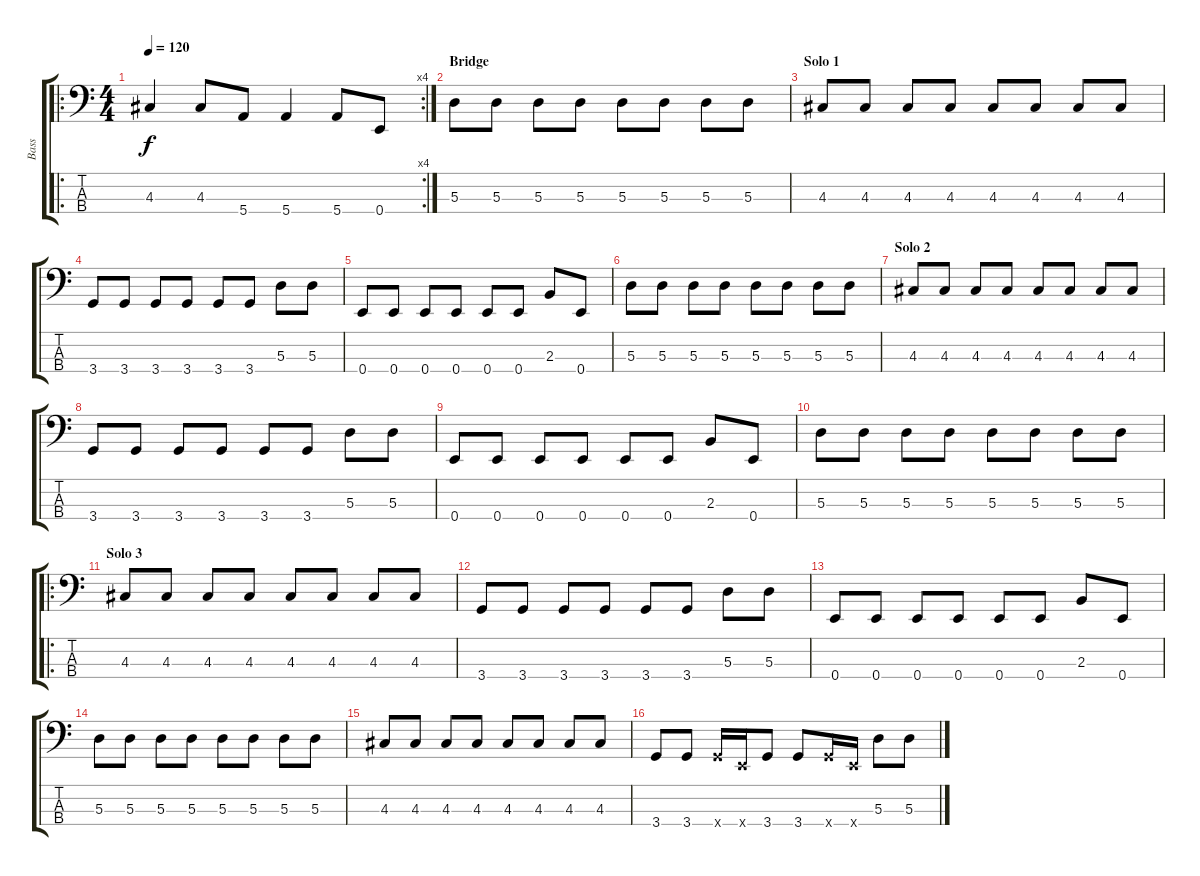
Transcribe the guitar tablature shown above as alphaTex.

\track ("Bass" "Bass") {instrument electricbasspick}
\staff {score tabs}
\tuning (G2 D2 A1 E1) {hide}
\ro
\rc 4
\ts (4 4)
\tempo 120
\clef f4
\ks c
4.3.4{dy f} 4.3.8 5.4.8 5.4.4 5.4.8 0.4.8 |
\section ("" "Bridge")
5.3.8 5.3.8 5.3.8 5.3.8 5.3.8 5.3.8 5.3.8 5.3.8 |
\section ("" "Solo 1")
4.3.8 4.3.8 4.3.8 4.3.8 4.3.8 4.3.8 4.3.8 4.3.8 |
3.4.8 3.4.8 3.4.8 3.4.8 3.4.8 3.4.8 5.3.8 5.3.8 |
0.4.8 0.4.8 0.4.8 0.4.8 0.4.8 0.4.8 2.3.8 0.4.8 |
5.3.8 5.3.8 5.3.8 5.3.8 5.3.8 5.3.8 5.3.8 5.3.8 |
\section ("" "Solo 2")
4.3.8 4.3.8 4.3.8 4.3.8 4.3.8 4.3.8 4.3.8 4.3.8 |
3.4.8 3.4.8 3.4.8 3.4.8 3.4.8 3.4.8 5.3.8 5.3.8 |
0.4.8 0.4.8 0.4.8 0.4.8 0.4.8 0.4.8 2.3.8 0.4.8 |
5.3.8 5.3.8 5.3.8 5.3.8 5.3.8 5.3.8 5.3.8 5.3.8 |
\ro
\section ("" "Solo 3")
4.3.8 4.3.8 4.3.8 4.3.8 4.3.8 4.3.8 4.3.8 4.3.8 |
3.4.8 3.4.8 3.4.8 3.4.8 3.4.8 3.4.8 5.3.8 5.3.8 |
0.4.8 0.4.8 0.4.8 0.4.8 0.4.8 0.4.8 2.3.8 0.4.8 |
5.3.8 5.3.8 5.3.8 5.3.8 5.3.8 5.3.8 5.3.8 5.3.8 |
4.3.8 4.3.8 4.3.8 4.3.8 4.3.8 4.3.8 4.3.8 4.3.8 |
3.4.8 3.4.8 3.4{x}.16 0.4{x}.16 3.4.8 3.4.8 3.4{x}.16 0.4{x}.16 5.3.8 5.3.8
